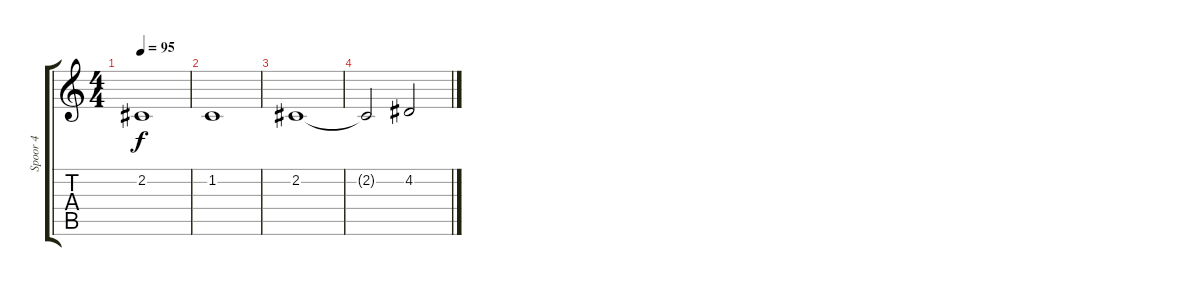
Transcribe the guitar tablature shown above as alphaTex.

\track ("Spoor 4" "Spoor 4") {instrument choiraahs}
\staff {score tabs}
\tuning (E4 B3 G3 D3 A2 E2) {hide}
\ts (4 4)
\tempo 95
\clef g2
\ks c
2.2.1{dy f} |
1.2.1 |
2.2.1 |
2.2{t}.2 4.2.2
